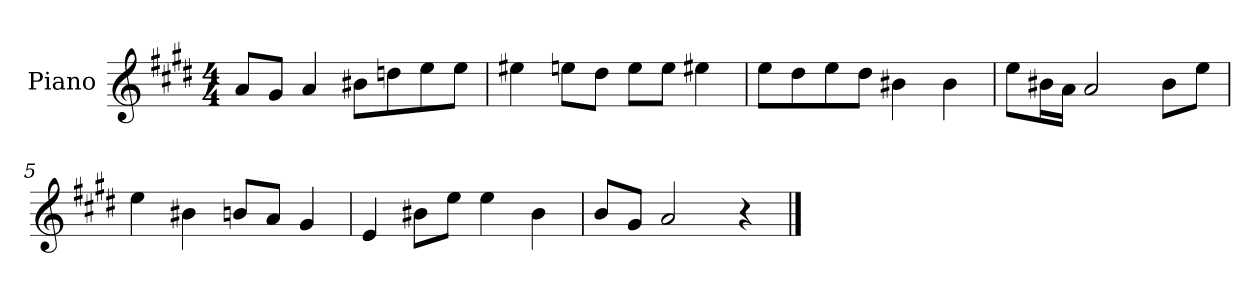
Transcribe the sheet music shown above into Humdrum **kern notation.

**kern
*part1
*staff1
*I"Piano
*I'P-no
*clefG2
*k[f#c#g#d#]
*M4/4
*MM90
=1
8a/L
8g#/J
4a/
8b#X\L
8ddn\
8ee\
8ee\J
=2
4ee#X\
8een\L
8dd#\J
8ee\L
8ee\J
4ee#X\
=3
8ee\L
8dd#\
8ee\
8dd#\J
4b#X\
4b#\
=4
8ee\L
16b#X\L
16a\JJ
2a/
8b#\L
8ee\J
=5
4ee\
4b#X\
8bn/L
8a/J
4g#/
!!LO:LB:g=z
=6
4e/
8b#X\L
8ee\J
4ee\
4b#\
=7
8b/L
8g#/J
2a/
4r
==
*-
